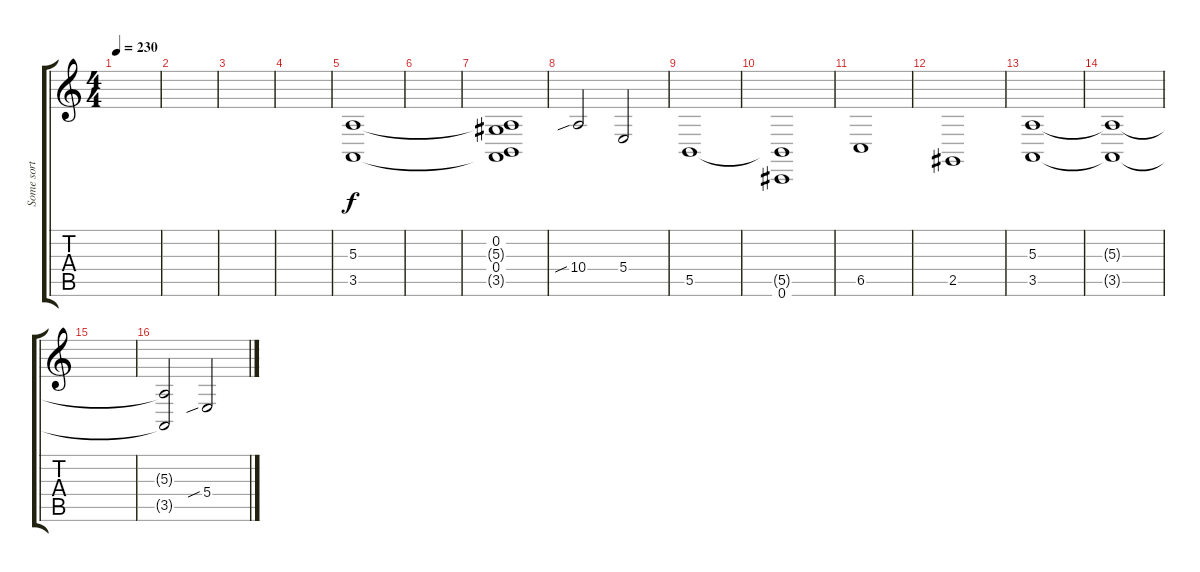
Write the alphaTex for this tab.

\track ("Some sort of Synth (for atmosphere)" "Some sort ") {instrument choiraahs}
\staff {score tabs}
\tuning (Db4 Ab3 E3 B2 Gb2 Db2) {hide}
\ts (4 4)
\tempo 230
\clef g2
\ks c
|
|
|
|
(5.3 3.5).1 |
|
(0.2 5.3{t} 0.4 3.5{t}).1 |
10.4{sib}.2 5.4.2 |
5.5.1 |
(5.5{t} 0.6).1 |
6.5.1 |
2.5.1 |
(5.3 3.5).1 |
(5.3{t} 3.5{t}).1 |
|
(5.3{t} 3.5{t}).2 5.4{sib}.2
